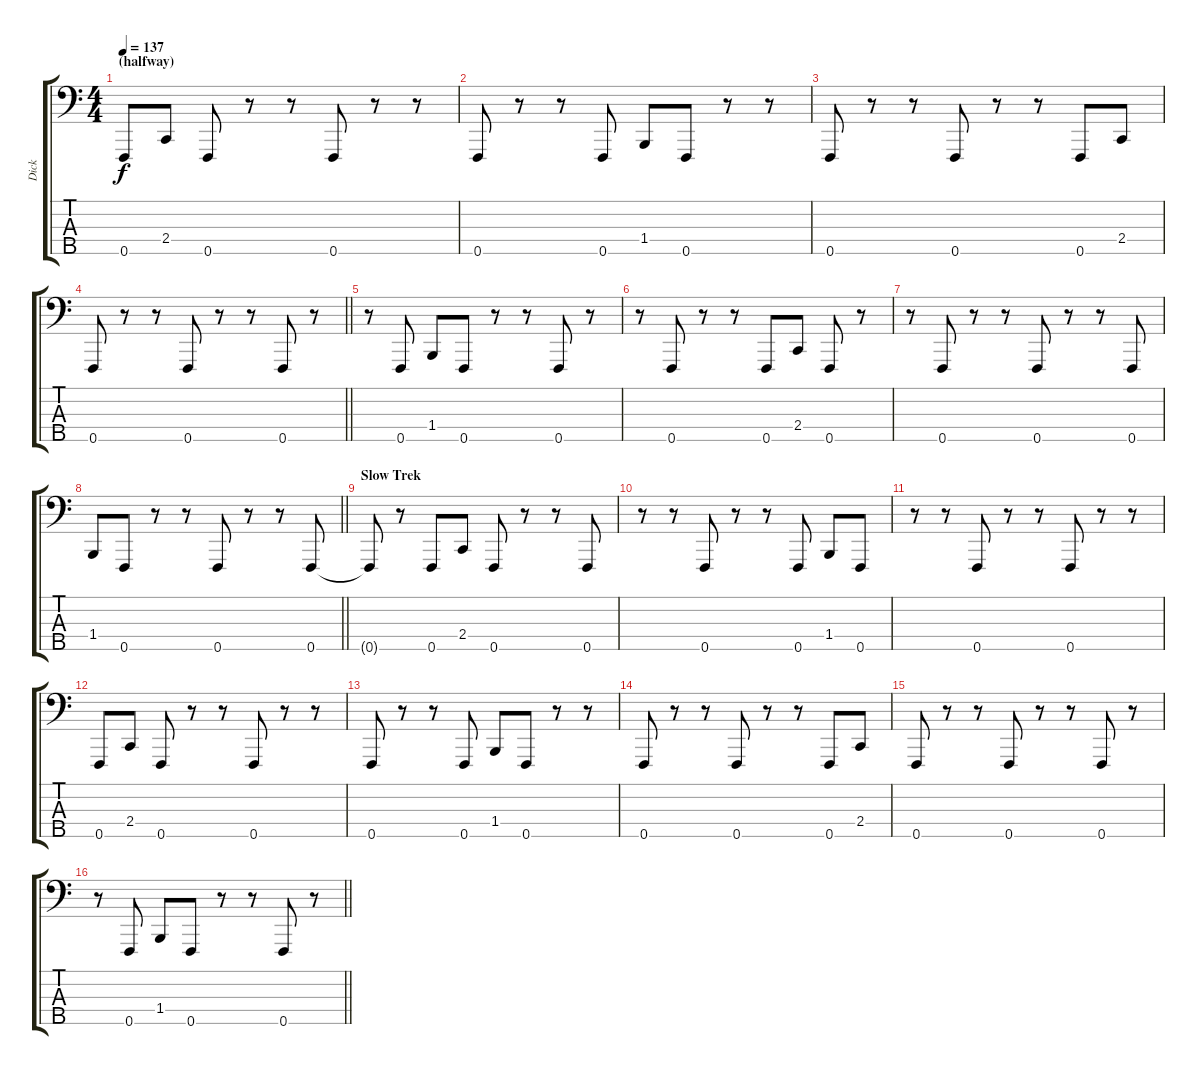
\track ("Dick" "Dick") {instrument electricbasspick}
\staff {score tabs}
\tuning (Db2 Ab1 Eb1 Bb0 F0) {hide}
\ts (4 4)
\section ("" "(halfway)")
\tempo 137
\clef f4
\ks c
0.5.8{dy f} 2.4.8 0.5.8 r.8 r.8 0.5.8 r.8 r.8 |
0.5.8 r.8 r.8 0.5.8 1.4.8 0.5.8 r.8 r.8 |
0.5.8 r.8 r.8 0.5.8 r.8 r.8 0.5.8 2.4.8 |
\barLineRight lightlight
0.5.8 r.8 r.8 0.5.8 r.8 r.8 0.5.8 r.8 |
r.8 0.5.8 1.4.8 0.5.8 r.8 r.8 0.5.8 r.8 |
r.8 0.5.8 r.8 r.8 0.5.8 2.4.8 0.5.8 r.8 |
r.8 0.5.8 r.8 r.8 0.5.8 r.8 r.8 0.5.8 |
\barLineRight lightlight
1.4.8 0.5.8 r.8 r.8 0.5.8 r.8 r.8 0.5.8 |
\section ("" "Slow Trek")
0.5{t}.8 r.8 0.5.8 2.4.8 0.5.8 r.8 r.8 0.5.8 |
r.8 r.8 0.5.8 r.8 r.8 0.5.8 1.4.8 0.5.8 |
r.8 r.8 0.5.8 r.8 r.8 0.5.8 r.8 r.8 |
0.5.8 2.4.8 0.5.8 r.8 r.8 0.5.8 r.8 r.8 |
0.5.8 r.8 r.8 0.5.8 1.4.8 0.5.8 r.8 r.8 |
0.5.8 r.8 r.8 0.5.8 r.8 r.8 0.5.8 2.4.8 |
0.5.8 r.8 r.8 0.5.8 r.8 r.8 0.5.8 r.8 |
\barLineRight lightlight
r.8 0.5.8 1.4.8 0.5.8 r.8 r.8 0.5.8 r.8
